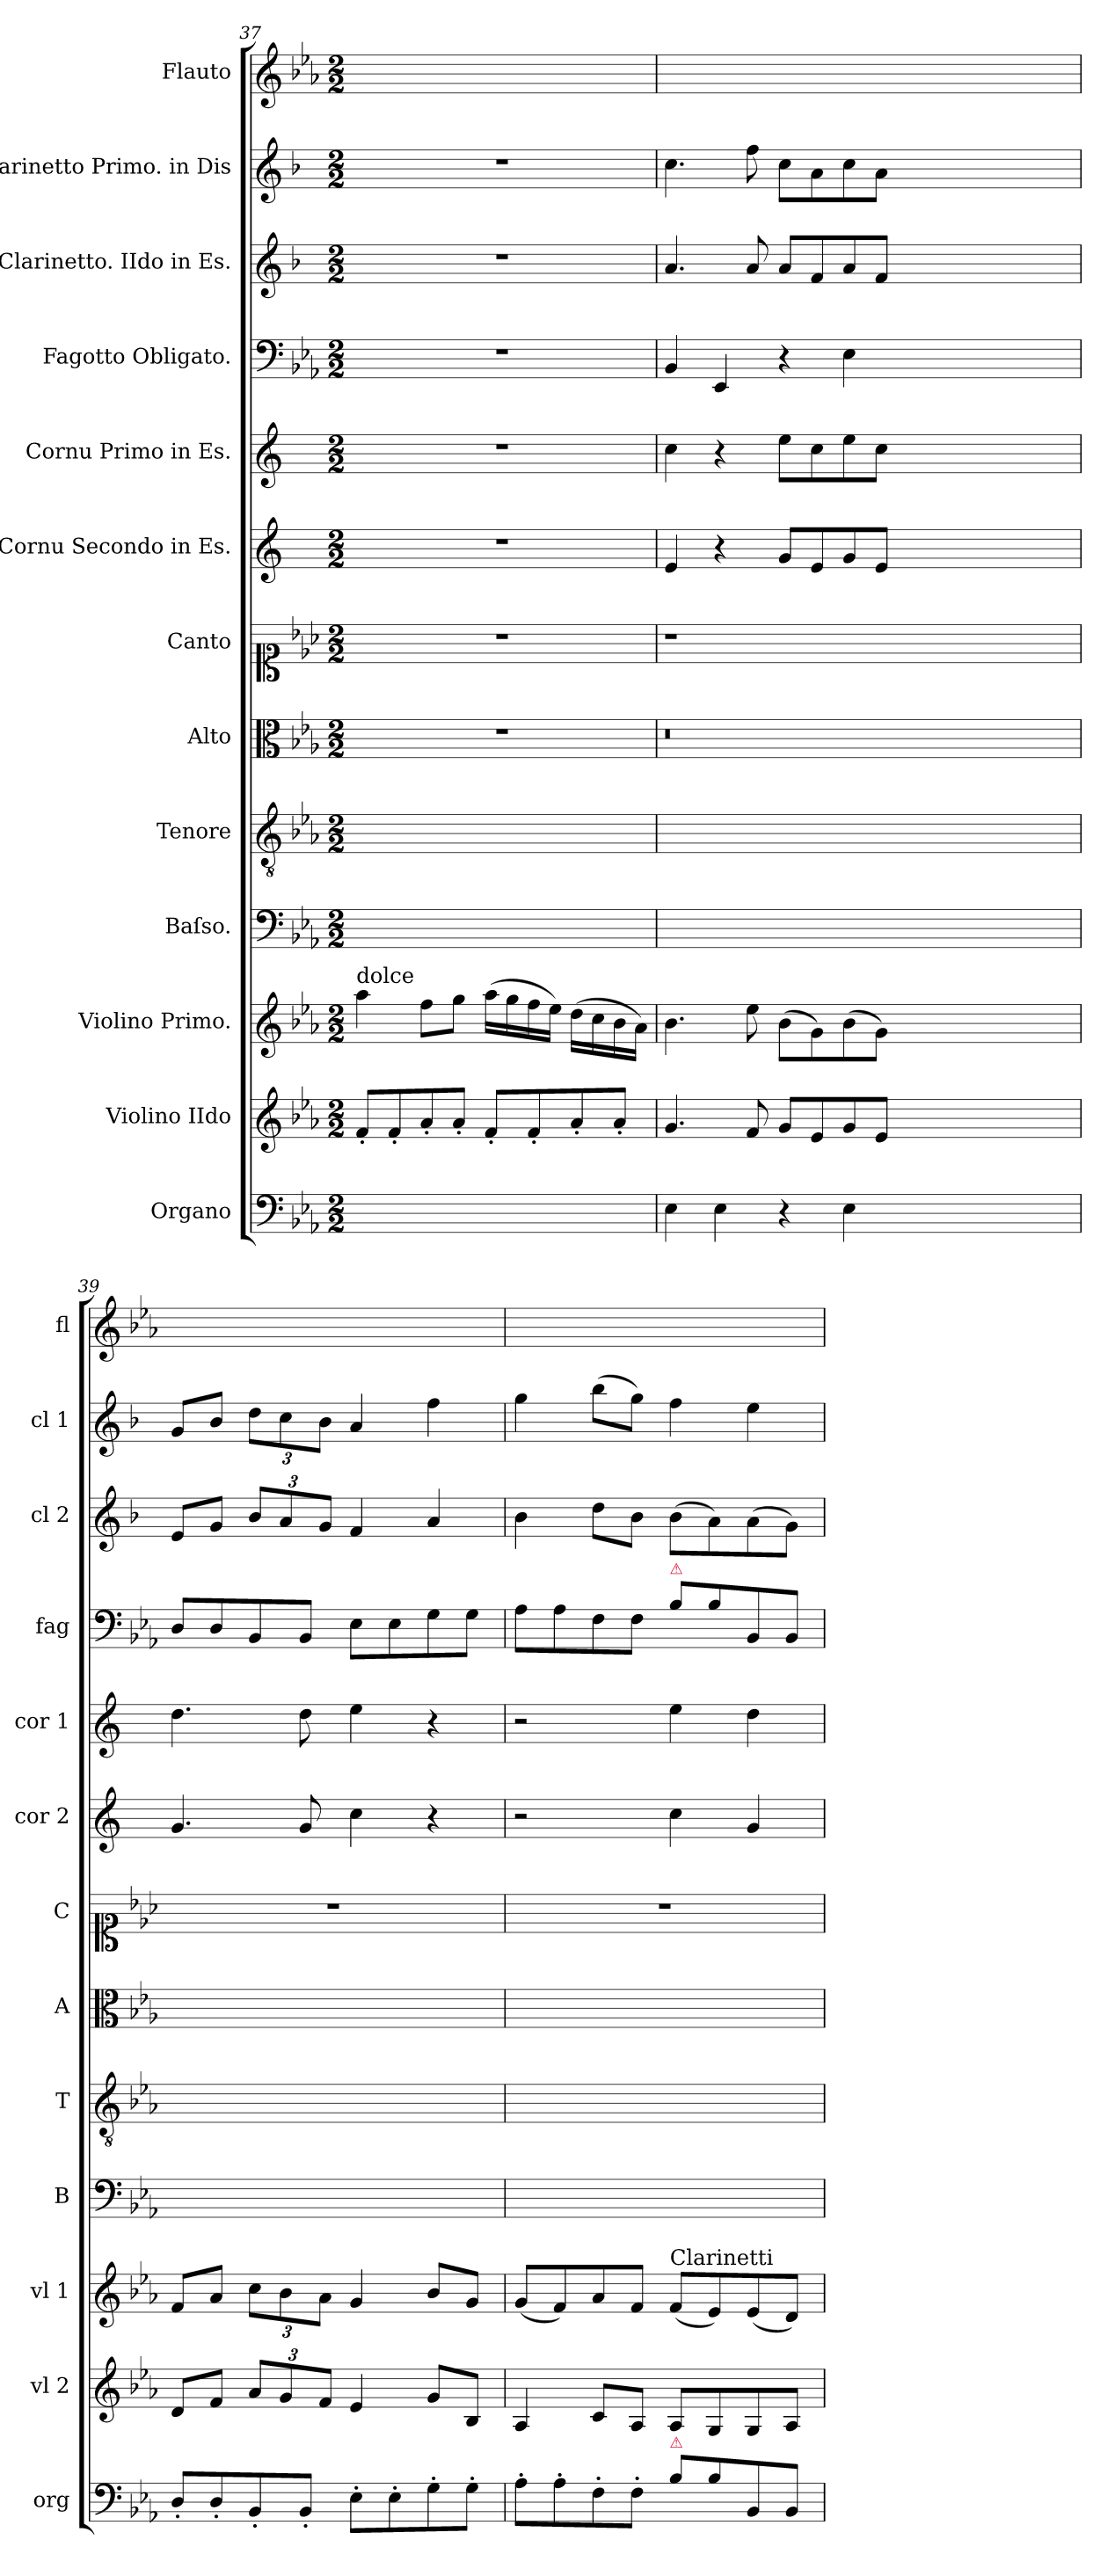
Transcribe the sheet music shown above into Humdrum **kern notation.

**kern	**kern	**kern	**dynam	**kern	**kern	**kern	**kern	**kern	**kern	**kern	**kern	**kern	**kern
*part13	*part12	*part11	*part11	*part10	*part9	*part8	*part7	*part6	*part5	*part4	*part3	*part2	*part1
*staff13	*staff12	*staff11	*staff11	*staff10	*staff9	*staff8	*staff7	*staff6	*staff5	*staff4	*staff3	*staff2	*staff1
*I"Organo	*I"Violino IIdo	*I"Violino Primo.	*	*I"Baſso.	*I"Tenore	*I"Alto	*I"Canto	*I"Cornu Secondo in Es.	*I"Cornu Primo in Es.	*I"Fagotto Obligato.	*I"Clarinetto. IIdo in Es.	*I"Clarinetto Primo. in Dis	*I"Flauto
*I'org	*I'vl 2	*I'vl 1	*	*I'B	*I'T	*I'A	*I'C	*I'cor 2	*I'cor 1	*I'fag	*I'cl 2	*I'cl 1	*I'fl
*clefF4	*clefG2	*clefG2	*	*clefF4	*clefGv2	*clefC3	*clefC1	*clefG2	*clefG2	*clefF4	*clefG2	*clefG2	*clefG2
*	*	*	*	*	*	*	*	*ITrd5c9	*ITrd5c9	*	*ITrd1c2	*ITrd1c2	*
*k[b-e-a-]	*k[b-e-a-]	*k[b-e-a-]	*	*k[b-e-a-]	*k[b-e-a-]	*k[b-e-a-]	*k[b-e-a-]	*k[b-e-a-]	*k[b-e-a-]	*k[b-e-a-]	*k[b-e-a-]	*k[b-e-a-]	*k[b-e-a-]
*E-:	*E-:	*E-:	*	*E-:	*E-:	*E-:	*E-:	*E-:	*E-:	*E-:	*E-:	*E-:	*E-:
*M2/2	*M2/2	*M2/2	*	*M2/2	*M2/2	*M2/2	*M2/2	*M2/2	*M2/2	*M2/2	*M2/2	*M2/2	*M2/2
=37	=37	=37	=37	=37	=37	=37	=37	=37	=37	=37	=37	=37	=37
!	!	!LO:TX:a:t=dolce	!	!	!	!	!	!	!	!	!	!	!
1ryy	8f'/L	4aa-\	.	1ryy	1ryy	1r	1r	1r	1r	1r	1r	1r	1ryy
.	8f'/	.	.	.	.	.	.	.	.	.	.	.	.
.	8a-'/	8ff\L	.	.	.	.	.	.	.	.	.	.	.
.	8a-'/J	8gg\J	.	.	.	.	.	.	.	.	.	.	.
.	8f'/L	(16aa-\LL	.	.	.	.	.	.	.	.	.	.	.
.	.	16gg\	.	.	.	.	.	.	.	.	.	.	.
.	8f'/	16ff\	.	.	.	.	.	.	.	.	.	.	.
.	.	16ee-\JJ)	.	.	.	.	.	.	.	.	.	.	.
.	8a-'/	(16dd\LL	.	.	.	.	.	.	.	.	.	.	.
.	.	16cc\	.	.	.	.	.	.	.	.	.	.	.
.	8a-'/J	16b-\	.	.	.	.	.	.	.	.	.	.	.
.	.	16a-\JJ)	.	.	.	.	.	.	.	.	.	.	.
=38	=38	=38	=38	=38	=38	=38	=38	=38	=38	=38	=38	=38	=38
4E-\	4.g/	4.b-\	.	1ryy	1ryy	0.r	1r	4G/	4e-\	4BB-/	4.g/	4.b-\	1ryy
4E-\	.	.	.	.	.	.	.	4r	4r	4EE-/	.	.	.
!	!	!	!LO:DY:a	!	!	!	!	!	!	!	!	!	!
.	8f/	8ee-\	forte	.	.	.	.	.	.	.	8g/	8ee-\	.
4r	8g/L	(8b-\L	.	.	.	.	.	8B-/L	8g\L	4r	8g/L	8b-\L	.
.	8e-/	8g\)	.	.	.	.	.	8G/	8e-\	.	8e-/	8g\	.
4E-\	8g/	(8b-\	.	.	.	.	.	8B-/	8g\	4E-\	8g/	8b-\	.
.	8e-/J	8g\J)	.	.	.	.	.	8G/J	8e-\J	.	8e-/J	8g\J	.
0ryy	0ryy	0ryy	.	0ryy	0ryy	.	0ryy	0ryy	0ryy	0ryy	0ryy	0ryy	0ryy
=39	=39	=39	=39	=39	=39	=39	=39	=39	=39	=39	=39	=39	=39
8D'/L	8d/L	8f/L	.	1ryy	1ryy	1ryy	1r	4.B-/	4.f\	8D/L	8d/L	8f/L	1ryy
8D'/	8f/J	8a-/J	.	.	.	.	.	.	.	8D/	8f/J	8a-/J	.
8BB-'/	12a-/L	12cc\L	.	.	.	.	.	.	.	8BB-/	12a-/L	12cc\L	.
.	12g/	12b-\	.	.	.	.	.	.	.	.	12g/	12b-\	.
8BB-'/J	.	.	.	.	.	.	.	8B-/	8f\	8BB-/J	.	.	.
.	12f/J	12a-\J	.	.	.	.	.	.	.	.	12f/J	12a-\J	.
8E-'\L	4e-/	4g/	.	.	.	.	.	4e-\	4g\	8E-\L	4e-/	4g/	.
8E-'\	.	.	.	.	.	.	.	.	.	8E-\	.	.	.
8G'\	8g/L	8b-/L	.	.	.	.	.	4r	4r	8G\	4g/	4ee-\	.
8G'\J	8B-/J	8g/J	.	.	.	.	.	.	.	8G\J	.	.	.
=40	=40	=40	=40	=40	=40	=40	=40	=40	=40	=40	=40	=40	=40
8A-'\L	4A-/	(8g/L	.	1ryy	1ryy	1ryy	1r	2r	2r	8A-\L	4a-\	4ff\	1ryy
8A-'\	.	8f/)	.	.	.	.	.	.	.	8A-\	.	.	.
8F'\	8c/L	8a-/	.	.	.	.	.	.	.	8F\	8cc\L	(8aa-\L	.
8F'\J	8A-/J	8f/J	.	.	.	.	.	.	.	8F\J	8a-\J	8ff\J)	.
!	!	!	!	!	!	!	!	!	!	!LO:TX:a:color=crimson:t=⚠	!	!	!
!	!	!LO:TX:a:t=Clarinetti	!	!	!	!	!	!	!	!	!	!	!
!LO:TX:a:color=crimson:t=⚠	!	!	!	!	!	!	!	!	!	!	!	!	!
8B-\L	8A-/L	(8f/L	.	.	.	.	.	4e-\	4g\	8B-\L	(8a-\L	4ee-\	.
8B-\	8G/	8e-/)	.	.	.	.	.	.	.	8B-\	8g\)	.	.
8BB-/	8G/	(8e-/	.	.	.	.	.	4B-/	4f\	8BB-/	(8g\	4dd\	.
8BB-/J	8A-/J	8d/J)	.	.	.	.	.	.	.	8BB-/J	8f\J)	.	.
=	=	=	=	=	=	=	=	=	=	=	=	=	=
*-	*-	*-	*-	*-	*-	*-	*-	*-	*-	*-	*-	*-	*-
